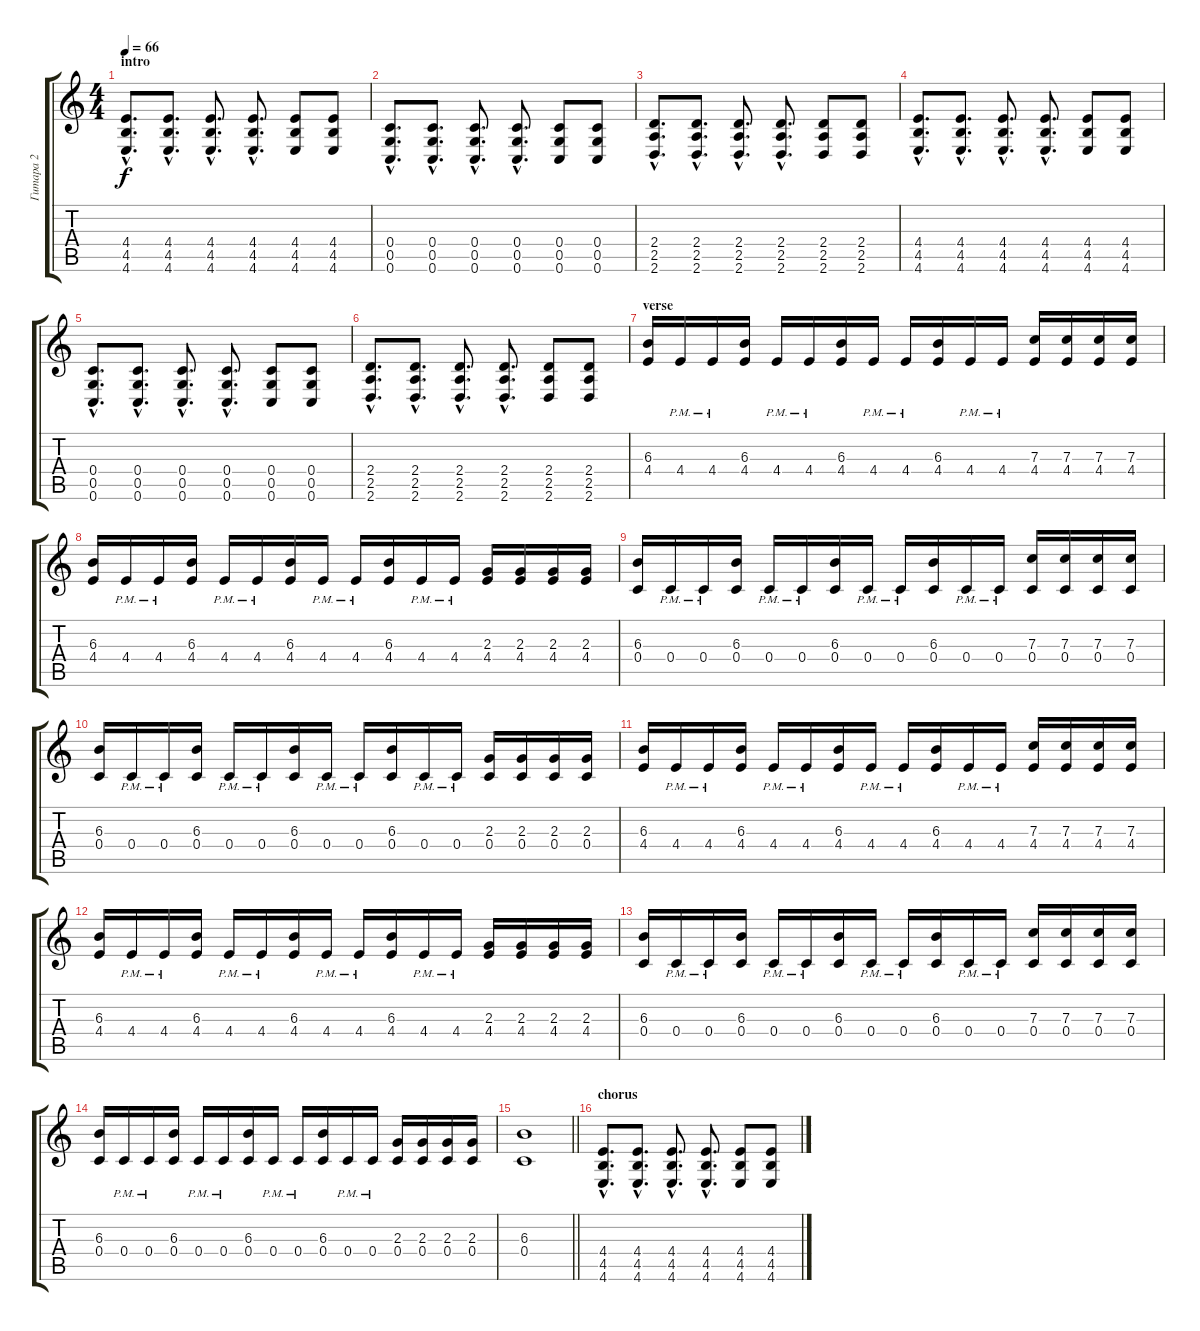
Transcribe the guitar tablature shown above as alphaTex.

\track ("Гитара 2" "Гитара 2") {instrument distortionguitar}
\staff {score tabs}
\tuning (D4 A3 F3 C3 G2 C2) {hide}
\ts (4 4)
\section ("" "intro")
\tempo 66
\clef g2
\ks c
(4.4{hac} 4.5{hac} 4.6{hac}).8{d dy f instrument distortionguitar} (4.4{hac} 4.5{hac} 4.6{hac}).8{d} (4.4{hac} 4.5{hac} 4.6{hac}).8{d} (4.4{hac} 4.5{hac} 4.6{hac}).8{d} (4.4 4.5 4.6).8 (4.4 4.5 4.6).8 |
(0.4{hac} 0.5{hac} 0.6{hac}).8{d} (0.4{hac} 0.5{hac} 0.6{hac}).8{d} (0.4{hac} 0.5{hac} 0.6{hac}).8{d} (0.4{hac} 0.5{hac} 0.6{hac}).8{d} (0.4 0.5 0.6).8 (0.4 0.5 0.6).8 |
(2.4{hac} 2.5{hac} 2.6{hac}).8{d} (2.4{hac} 2.5{hac} 2.6{hac}).8{d} (2.4{hac} 2.5{hac} 2.6{hac}).8{d} (2.4{hac} 2.5{hac} 2.6{hac}).8{d} (2.4 2.5 2.6).8 (2.4 2.5 2.6).8 |
(4.4{hac} 4.5{hac} 4.6{hac}).8{d} (4.4{hac} 4.5{hac} 4.6{hac}).8{d} (4.4{hac} 4.5{hac} 4.6{hac}).8{d} (4.4{hac} 4.5{hac} 4.6{hac}).8{d} (4.4 4.5 4.6).8 (4.4 4.5 4.6).8 |
(0.4{hac} 0.5{hac} 0.6{hac}).8{d} (0.4{hac} 0.5{hac} 0.6{hac}).8{d} (0.4{hac} 0.5{hac} 0.6{hac}).8{d} (0.4{hac} 0.5{hac} 0.6{hac}).8{d} (0.4 0.5 0.6).8 (0.4 0.5 0.6).8 |
(2.4{hac} 2.5{hac} 2.6{hac}).8{d} (2.4{hac} 2.5{hac} 2.6{hac}).8{d} (2.4{hac} 2.5{hac} 2.6{hac}).8{d} (2.4{hac} 2.5{hac} 2.6{hac}).8{d} (2.4 2.5 2.6).8 (2.4 2.5 2.6).8 |
\section ("" "verse")
(6.3 4.4).16{instrument electricguitarmuted} 4.4{pm}.16 4.4{pm}.16 (6.3 4.4).16 4.4{pm}.16 4.4{pm}.16 (6.3 4.4).16 4.4{pm}.16 4.4{pm}.16 (6.3 4.4).16 4.4{pm}.16 4.4{pm}.16 (7.3 4.4).16 (7.3 4.4).16 (7.3 4.4).16 (7.3 4.4).16 |
(6.3 4.4).16 4.4{pm}.16 4.4{pm}.16 (6.3 4.4).16 4.4{pm}.16 4.4{pm}.16 (6.3 4.4).16 4.4{pm}.16 4.4{pm}.16 (6.3 4.4).16 4.4{pm}.16 4.4{pm}.16 (2.3 4.4).16 (2.3 4.4).16 (2.3 4.4).16 (2.3 4.4).16 |
(6.3 0.4).16 0.4{pm}.16 0.4{pm}.16 (6.3 0.4).16 0.4{pm}.16 0.4{pm}.16 (6.3 0.4).16 0.4{pm}.16 0.4{pm}.16 (6.3 0.4).16 0.4{pm}.16 0.4{pm}.16 (7.3 0.4).16 (7.3 0.4).16 (7.3 0.4).16 (7.3 0.4).16 |
(6.3 0.4).16 0.4{pm}.16 0.4{pm}.16 (6.3 0.4).16 0.4{pm}.16 0.4{pm}.16 (6.3 0.4).16 0.4{pm}.16 0.4{pm}.16 (6.3 0.4).16 0.4{pm}.16 0.4{pm}.16 (2.3 0.4).16 (2.3 0.4).16 (2.3 0.4).16 (2.3 0.4).16 |
(6.3 4.4).16{instrument distortionguitar} 4.4{pm}.16 4.4{pm}.16 (6.3 4.4).16 4.4{pm}.16 4.4{pm}.16 (6.3 4.4).16 4.4{pm}.16 4.4{pm}.16 (6.3 4.4).16 4.4{pm}.16 4.4{pm}.16 (7.3 4.4).16 (7.3 4.4).16 (7.3 4.4).16 (7.3 4.4).16 |
(6.3 4.4).16 4.4{pm}.16 4.4{pm}.16 (6.3 4.4).16 4.4{pm}.16 4.4{pm}.16 (6.3 4.4).16 4.4{pm}.16 4.4{pm}.16 (6.3 4.4).16 4.4{pm}.16 4.4{pm}.16 (2.3 4.4).16 (2.3 4.4).16 (2.3 4.4).16 (2.3 4.4).16 |
(6.3 0.4).16 0.4{pm}.16 0.4{pm}.16 (6.3 0.4).16 0.4{pm}.16 0.4{pm}.16 (6.3 0.4).16 0.4{pm}.16 0.4{pm}.16 (6.3 0.4).16 0.4{pm}.16 0.4{pm}.16 (7.3 0.4).16 (7.3 0.4).16 (7.3 0.4).16 (7.3 0.4).16 |
(6.3 0.4).16 0.4{pm}.16 0.4{pm}.16 (6.3 0.4).16 0.4{pm}.16 0.4{pm}.16 (6.3 0.4).16 0.4{pm}.16 0.4{pm}.16 (6.3 0.4).16 0.4{pm}.16 0.4{pm}.16 (2.3 0.4).16 (2.3 0.4).16 (2.3 0.4).16 (2.3 0.4).16 |
\barLineRight lightlight
(6.3 0.4).1{volume 6} |
\section ("" "chorus")
(4.4{hac} 4.5{hac} 4.6{hac}).8{d volume 16 instrument distortionguitar} (4.4{hac} 4.5{hac} 4.6{hac}).8{d} (4.4{hac} 4.5{hac} 4.6{hac}).8{d} (4.4{hac} 4.5{hac} 4.6{hac}).8{d} (4.4 4.5 4.6).8 (4.4 4.5 4.6).8
